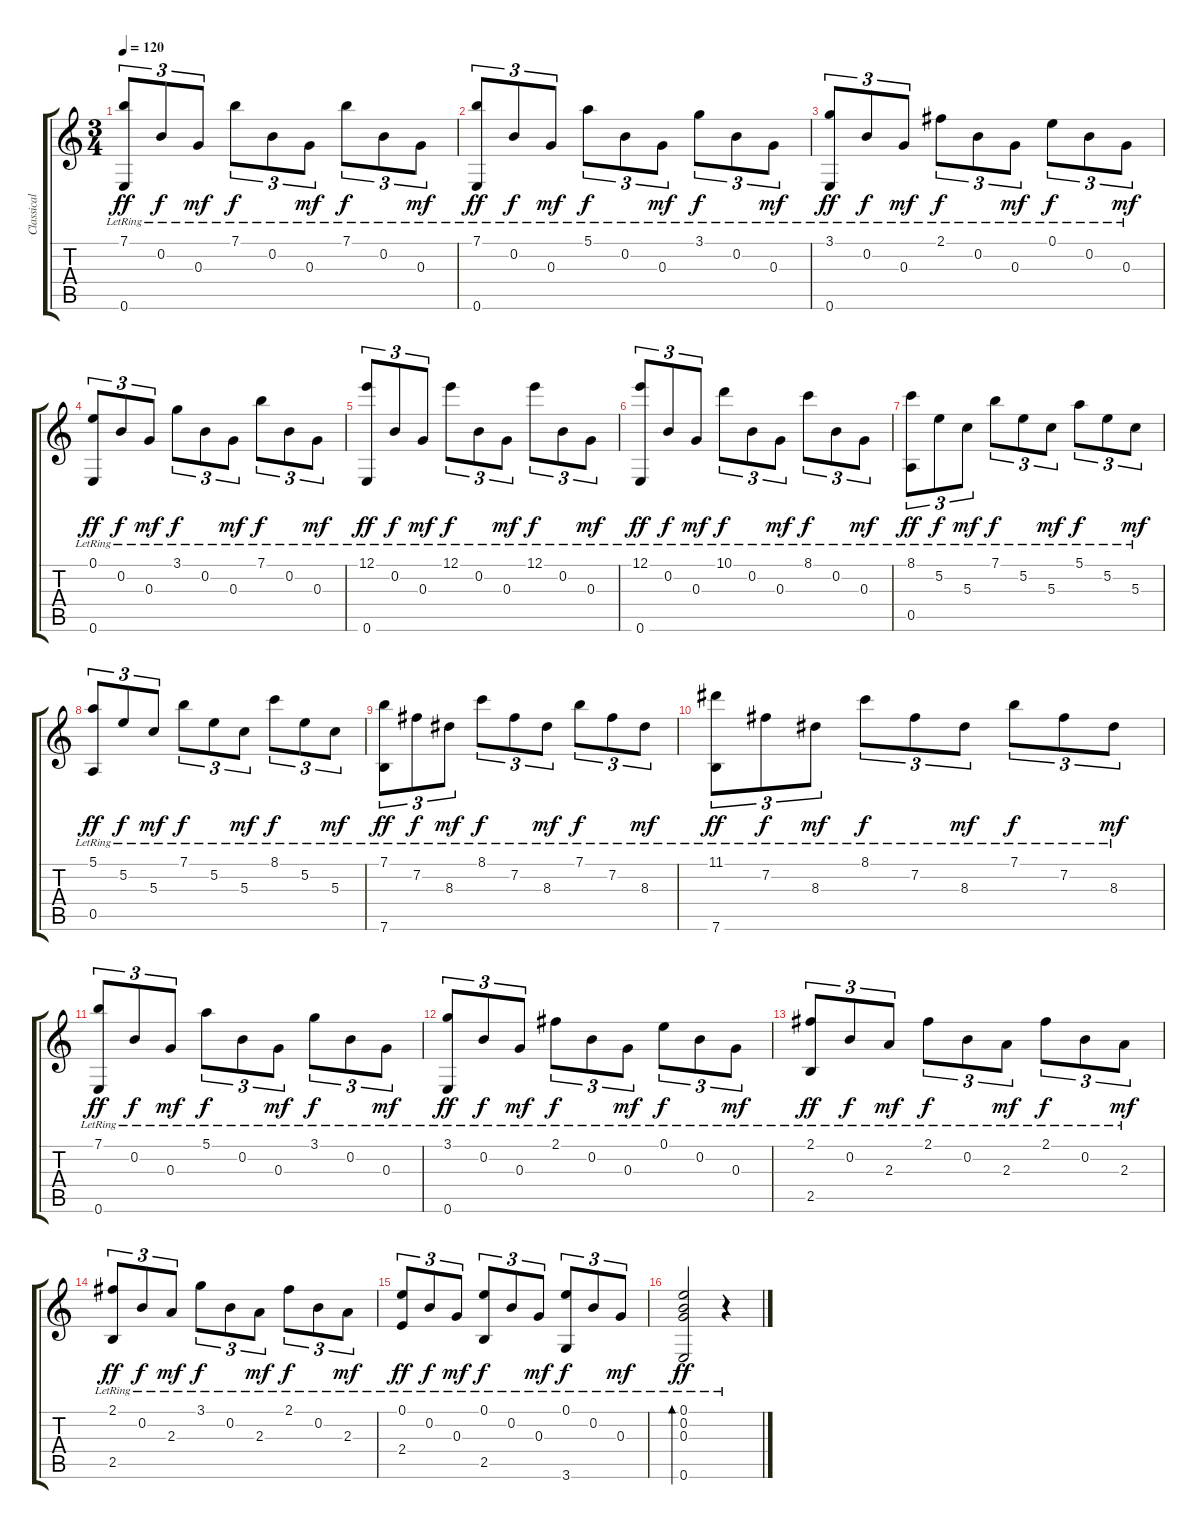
\track ("Classical Guitar" "Classical ") {instrument acousticguitarnylon}
\staff {score tabs}
\tuning (E4 B3 G3 D3 A2 E2) {hide}
\ts (3 4)
\tempo 120
\clef g2
\ks c
(7.1{lr} 0.6{lr}).8{tu (3 2) dy ff} 0.2{lr}.8{tu (3 2) dy f} 0.3{lr}.8{tu (3 2) dy mf} 7.1{lr}.8{tu (3 2) dy f} 0.2{lr}.8{tu (3 2)} 0.3{lr}.8{tu (3 2) dy mf} 7.1{lr}.8{tu (3 2) dy f} 0.2{lr}.8{tu (3 2)} 0.3{lr}.8{tu (3 2) dy mf} |
(7.1{lr} 0.6{lr}).8{tu (3 2) dy ff} 0.2{lr}.8{tu (3 2) dy f} 0.3{lr}.8{tu (3 2) dy mf} 5.1{lr}.8{tu (3 2) dy f} 0.2{lr}.8{tu (3 2)} 0.3{lr}.8{tu (3 2) dy mf} 3.1{lr}.8{tu (3 2) dy f} 0.2{lr}.8{tu (3 2)} 0.3{lr}.8{tu (3 2) dy mf} |
(3.1{lr} 0.6{lr}).8{tu (3 2) dy ff} 0.2{lr}.8{tu (3 2) dy f} 0.3{lr}.8{tu (3 2) dy mf} 2.1{lr}.8{tu (3 2) dy f} 0.2{lr}.8{tu (3 2)} 0.3{lr}.8{tu (3 2) dy mf} 0.1{lr}.8{tu (3 2) dy f} 0.2{lr}.8{tu (3 2)} 0.3{lr}.8{tu (3 2) dy mf} |
(0.1{lr} 0.6{lr}).8{tu (3 2) dy ff} 0.2{lr}.8{tu (3 2) dy f} 0.3{lr}.8{tu (3 2) dy mf} 3.1{lr}.8{tu (3 2) dy f} 0.2{lr}.8{tu (3 2)} 0.3{lr}.8{tu (3 2) dy mf} 7.1{lr}.8{tu (3 2) dy f} 0.2{lr}.8{tu (3 2)} 0.3{lr}.8{tu (3 2) dy mf} |
(12.1{lr} 0.6{lr}).8{tu (3 2) dy ff} 0.2{lr}.8{tu (3 2) dy f} 0.3{lr}.8{tu (3 2) dy mf} 12.1{lr}.8{tu (3 2) dy f} 0.2{lr}.8{tu (3 2)} 0.3{lr}.8{tu (3 2) dy mf} 12.1{lr}.8{tu (3 2) dy f} 0.2{lr}.8{tu (3 2)} 0.3{lr}.8{tu (3 2) dy mf} |
(12.1{lr} 0.6{lr}).8{tu (3 2) dy ff} 0.2{lr}.8{tu (3 2) dy f} 0.3{lr}.8{tu (3 2) dy mf} 10.1{lr}.8{tu (3 2) dy f} 0.2{lr}.8{tu (3 2)} 0.3{lr}.8{tu (3 2) dy mf} 8.1{lr}.8{tu (3 2) dy f} 0.2{lr}.8{tu (3 2)} 0.3{lr}.8{tu (3 2) dy mf} |
(8.1{lr} 0.5{lr}).8{tu (3 2) dy ff} 5.2{lr}.8{tu (3 2) dy f} 5.3{lr}.8{tu (3 2) dy mf} 7.1{lr}.8{tu (3 2) dy f} 5.2{lr}.8{tu (3 2)} 5.3{lr}.8{tu (3 2) dy mf} 5.1{lr}.8{tu (3 2) dy f} 5.2{lr}.8{tu (3 2)} 5.3{lr}.8{tu (3 2) dy mf} |
(5.1{lr} 0.5{lr}).8{tu (3 2) dy ff} 5.2{lr}.8{tu (3 2) dy f} 5.3{lr}.8{tu (3 2) dy mf} 7.1{lr}.8{tu (3 2) dy f} 5.2{lr}.8{tu (3 2)} 5.3{lr}.8{tu (3 2) dy mf} 8.1{lr}.8{tu (3 2) dy f} 5.2{lr}.8{tu (3 2)} 5.3{lr}.8{tu (3 2) dy mf} |
(7.1{lr} 7.6{lr}).8{tu (3 2) dy ff} 7.2{lr}.8{tu (3 2) dy f} 8.3{lr}.8{tu (3 2) dy mf} 8.1{lr}.8{tu (3 2) dy f} 7.2{lr}.8{tu (3 2)} 8.3{lr}.8{tu (3 2) dy mf} 7.1{lr}.8{tu (3 2) dy f} 7.2{lr}.8{tu (3 2)} 8.3{lr}.8{tu (3 2) dy mf} |
(11.1{lr} 7.6{lr}).8{tu (3 2) dy ff} 7.2{lr}.8{tu (3 2) dy f} 8.3{lr}.8{tu (3 2) dy mf} 8.1{lr}.8{tu (3 2) dy f} 7.2{lr}.8{tu (3 2)} 8.3{lr}.8{tu (3 2) dy mf} 7.1{lr}.8{tu (3 2) dy f} 7.2{lr}.8{tu (3 2)} 8.3{lr}.8{tu (3 2) dy mf} |
(7.1{lr} 0.6{lr}).8{tu (3 2) dy ff} 0.2{lr}.8{tu (3 2) dy f} 0.3{lr}.8{tu (3 2) dy mf} 5.1{lr}.8{tu (3 2) dy f} 0.2{lr}.8{tu (3 2)} 0.3{lr}.8{tu (3 2) dy mf} 3.1{lr}.8{tu (3 2) dy f} 0.2{lr}.8{tu (3 2)} 0.3{lr}.8{tu (3 2) dy mf} |
(3.1{lr} 0.6{lr}).8{tu (3 2) dy ff} 0.2{lr}.8{tu (3 2) dy f} 0.3{lr}.8{tu (3 2) dy mf} 2.1{lr}.8{tu (3 2) dy f} 0.2{lr}.8{tu (3 2)} 0.3{lr}.8{tu (3 2) dy mf} 0.1{lr}.8{tu (3 2) dy f} 0.2{lr}.8{tu (3 2)} 0.3{lr}.8{tu (3 2) dy mf} |
(2.1{lr} 2.5{lr}).8{tu (3 2) dy ff} 0.2{lr}.8{tu (3 2) dy f} 2.3{lr}.8{tu (3 2) dy mf} 2.1{lr}.8{tu (3 2) dy f} 0.2{lr}.8{tu (3 2)} 2.3{lr}.8{tu (3 2) dy mf} 2.1{lr}.8{tu (3 2) dy f} 0.2{lr}.8{tu (3 2)} 2.3{lr}.8{tu (3 2) dy mf} |
(2.1{lr} 2.5{lr}).8{tu (3 2) dy ff} 0.2{lr}.8{tu (3 2) dy f} 2.3{lr}.8{tu (3 2) dy mf} 3.1{lr}.8{tu (3 2) dy f} 0.2{lr}.8{tu (3 2)} 2.3{lr}.8{tu (3 2) dy mf} 2.1{lr}.8{tu (3 2) dy f} 0.2{lr}.8{tu (3 2)} 2.3{lr}.8{tu (3 2) dy mf} |
(0.1{lr} 2.4{lr}).8{tu (3 2) dy ff} 0.2{lr}.8{tu (3 2) dy f} 0.3{lr}.8{tu (3 2) dy mf} (0.1{lr} 2.5{lr}).8{tu (3 2) dy f} 0.2{lr}.8{tu (3 2)} 0.3{lr}.8{tu (3 2) dy mf} (0.1{lr} 3.6{lr}).8{tu (3 2) dy f} 0.2{lr}.8{tu (3 2)} 0.3{lr}.8{tu (3 2) dy mf} |
(0.1{lr} 0.2{lr} 0.3{lr} 0.6{lr}).2{bd 240 dy ff} r.4
